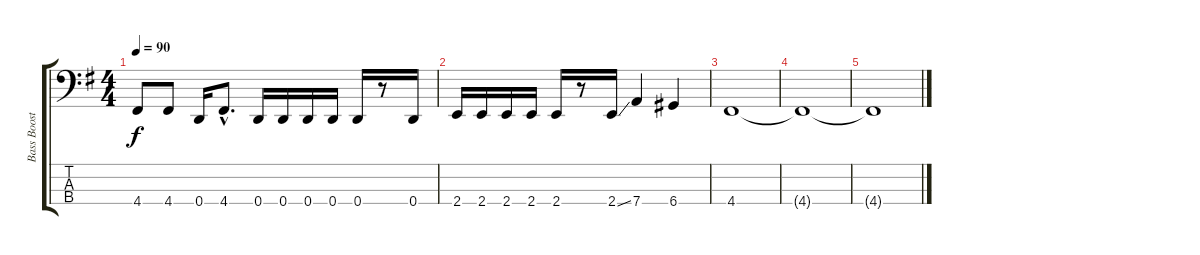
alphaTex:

\track ("Bass Boost" "Bass Boost") {instrument fretlessbass}
\staff {score tabs}
\tuning (G2 D2 A1 D1) {hide}
\ts (4 4)
\tempo 90
\clef f4
\ks g
4.4.8{dy f} 4.4.8 0.4.16 4.4{hac}.8{d} 0.4.16 0.4.16 0.4.16 0.4.16 0.4.16 r.8 0.4.16 |
2.4.16 2.4.16 2.4.16 2.4.16 2.4.16 r.8 2.4{ss}.16 7.4.4 6.4.4 |
4.4.1 |
4.4{t}.1{volume 0} |
4.4{t}.1
